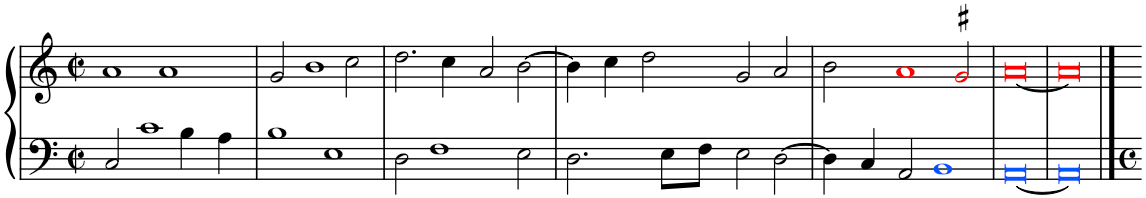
**kern	**kern
*part1	*part1
*staff2	*staff1
*I"Midi_1	*
!!LO:PB:g=z
*clefF4	*clefG2
*k[]	*k[]
*M4/2	*M4/2
*met(c|)	*met(c|)
=13	=13
2C/	1a
1c	.
.	1a
4B\	.
4A\	.
=14	=14
1B	2g/
.	1b
1E	.
.	2cc\
=15	=15
2D\	2.dd\
1F	.
.	4cc\
.	2a/
2E\	[2b\
=16	=16
2.D\	4b\]
.	4cc\
.	2dd\
8E\L	.
8F\J	.
2E\	2g/
[2D\	2a/
=17	=17
4D\]	2b\
4C/	.
2AA/	1ai
1BBj	.
.	2gi/
=18	=18
[0AAj	[0ai
=19	=19
0AAj]	0ai]
==	==
*-	*-
